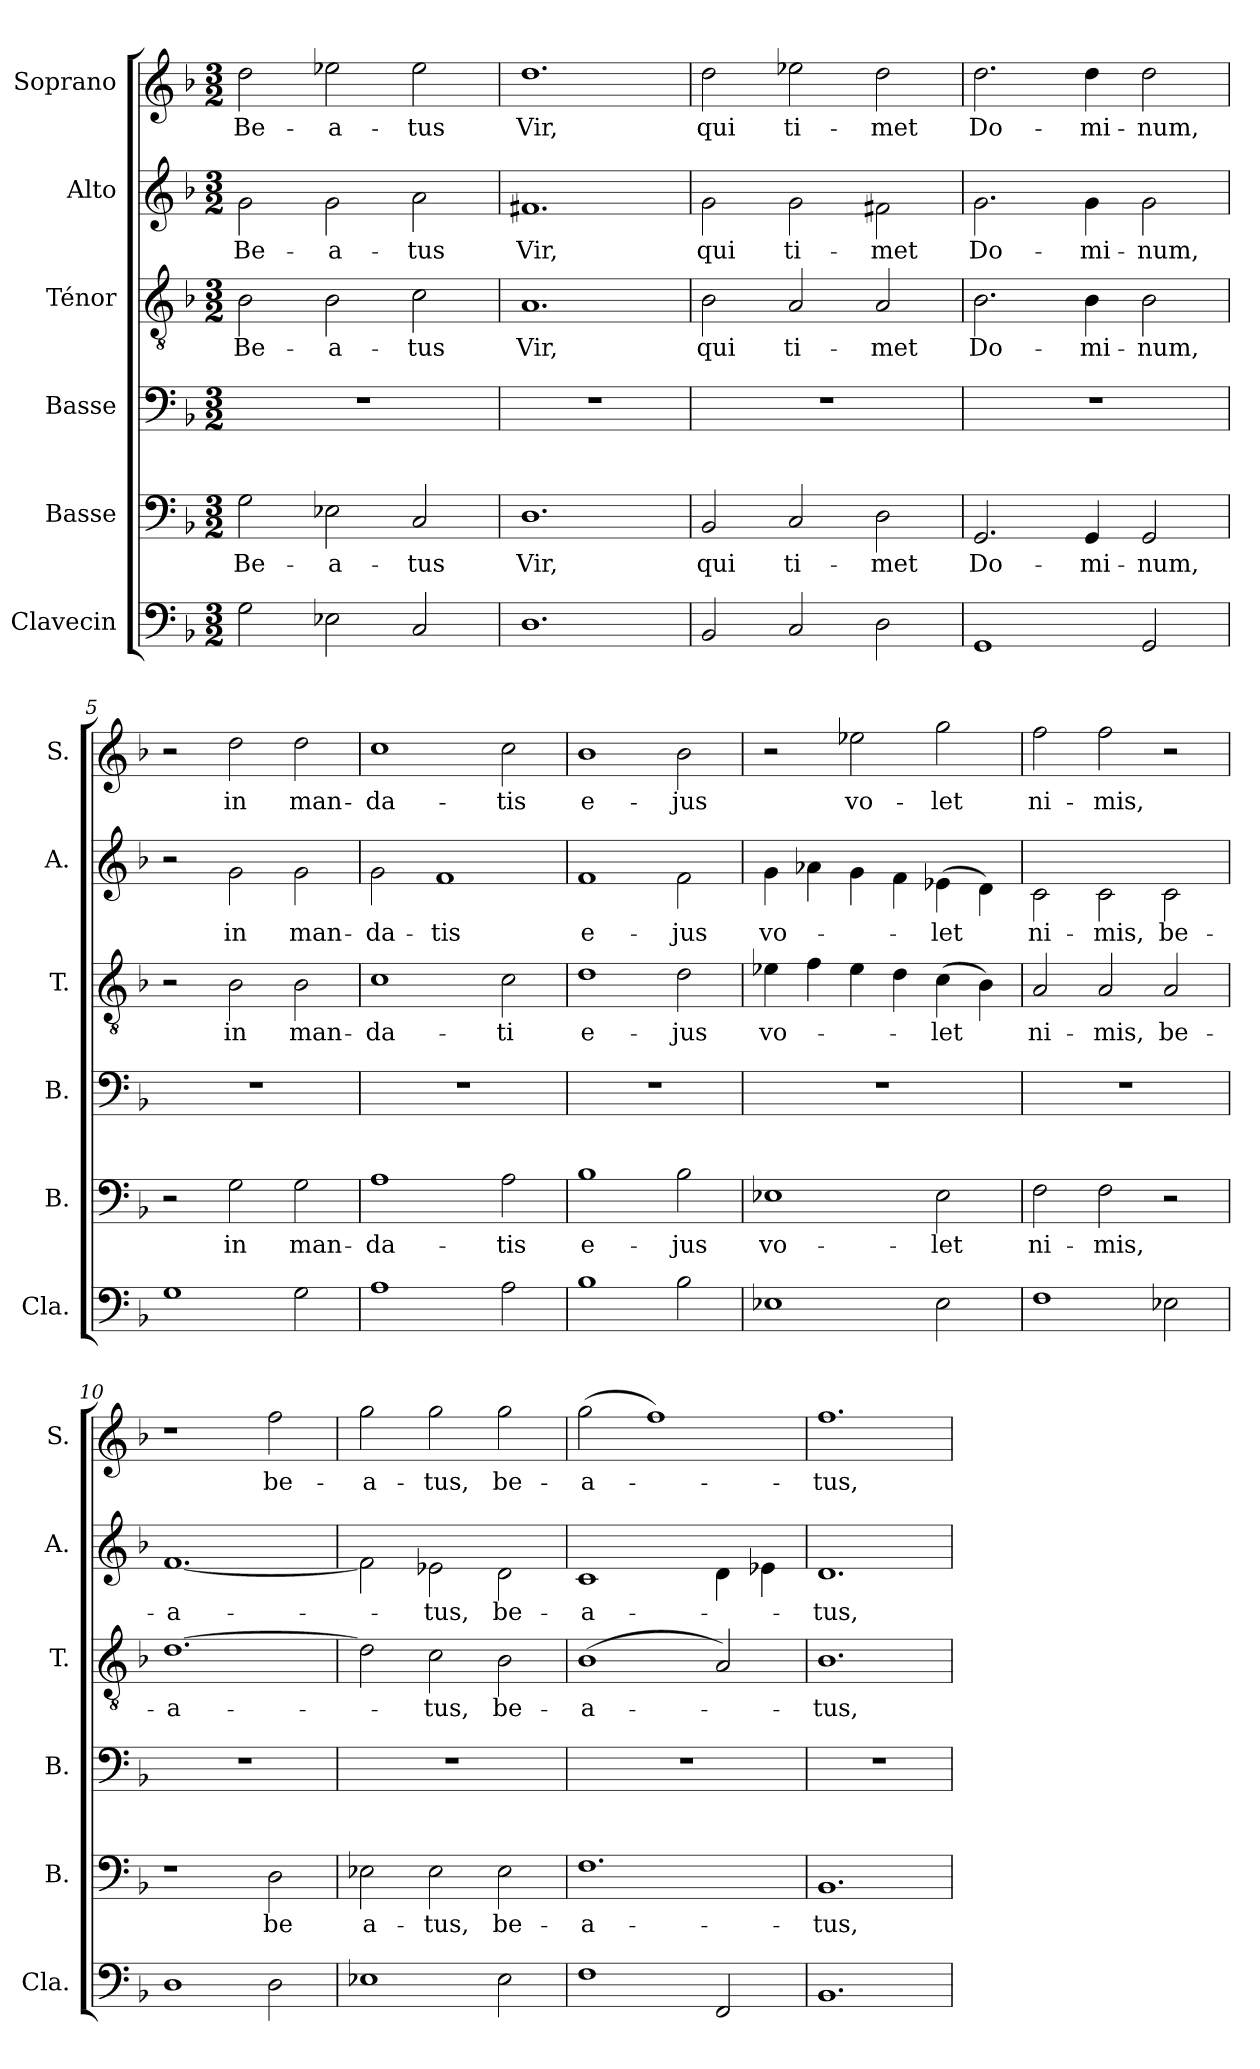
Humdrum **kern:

**kern	**kern	**text	**kern	**kern	**text	**kern	**text	**kern	**text
*part6	*part5	*part5	*part4	*part3	*part3	*part2	*part2	*part1	*part1
*staff6	*staff5	*staff5	*staff4	*staff3	*staff3	*staff2	*staff2	*staff1	*staff1
*I"Clavecin	*I"Basse	*	*I"Basse	*I"Ténor	*	*I"Alto	*	*I"Soprano	*
*I'Cla.	*I'B.	*	*I'B.	*I'T.	*	*I'A.	*	*I'S.	*
*clefF4	*clefF4	*	*clefF4	*clefGv2	*	*clefG2	*	*clefG2	*
*k[b-]	*k[b-]	*	*k[b-]	*k[b-]	*	*k[b-]	*	*k[b-]	*
*M3/2	*M3/2	*	*M3/2	*M3/2	*	*M3/2	*	*M3/2	*
*MM288	*MM288	*	*MM288	*MM288	*	*MM288	*	*MM288	*
=1	=1	=1	=1	=1	=1	=1	=1	=1	=1
!	!	!LO:LY:b	!	!	!LO:LY:b	!	!LO:LY:b	!	!LO:LY:b
2G\	2G\	Be-	1.r	2B-\	Be-	2g\	Be-	2dd\	Be-
!	!	!LO:LY:b	!	!	!LO:LY:b	!	!LO:LY:b	!	!LO:LY:b
2E-X\	2E-X\	-a-	.	2B-\	-a-	2g\	-a-	2ee-X\	-a-
!	!	!LO:LY:b	!	!	!LO:LY:b	!	!LO:LY:b	!	!LO:LY:b
2C/	2C/	-tus	.	2c\	-tus	2a\	-tus	2ee-\	-tus
=2	=2	=2	=2	=2	=2	=2	=2	=2	=2
!	!	!LO:LY:b	!	!	!LO:LY:b	!	!LO:LY:b	!	!LO:LY:b
1.D	1.D	Vir,	1.r	1.A	Vir,	1.f#X	Vir,	1.dd	Vir,
=3	=3	=3	=3	=3	=3	=3	=3	=3	=3
!	!	!LO:LY:b	!	!	!LO:LY:b	!	!LO:LY:b	!	!LO:LY:b
2BB-/	2BB-/	qui	1.r	2B-\	qui	2g\	qui	2dd\	qui
!	!	!LO:LY:b	!	!	!LO:LY:b	!	!LO:LY:b	!	!LO:LY:b
2C/	2C/	ti-	.	2A/	ti-	2g\	ti-	2ee-X\	ti-
!	!	!LO:LY:b	!	!	!LO:LY:b	!	!LO:LY:b	!	!LO:LY:b
2D\	2D\	-met	.	2A/	-met	2f#X\	-met	2dd\	-met
=4	=4	=4	=4	=4	=4	=4	=4	=4	=4
!	!	!LO:LY:b	!	!	!LO:LY:b	!	!LO:LY:b	!	!LO:LY:b
1GG	2.GG/	Do-	1.r	2.B-\	Do-	2.g\	Do-	2.dd\	Do-
!	!	!LO:LY:b	!	!	!LO:LY:b	!	!LO:LY:b	!	!LO:LY:b
.	4GG/	-mi-	.	4B-\	-mi-	4g\	-mi-	4dd\	-mi-
!	!	!LO:LY:b	!	!	!LO:LY:b	!	!LO:LY:b	!	!LO:LY:b
2GG/	2GG/	-num,	.	2B-\	-num,	2g\	-num,	2dd\	-num,
=5	=5	=5	=5	=5	=5	=5	=5	=5	=5
1G	2r	.	1.r	2r	.	2r	.	2r	.
!	!	!LO:LY:b	!	!	!LO:LY:b	!	!LO:LY:b	!	!LO:LY:b
.	2G\	in	.	2B-\	in	2g\	in	2dd\	in
!	!	!LO:LY:b	!	!	!LO:LY:b	!	!LO:LY:b	!	!LO:LY:b
2G\	2G\	man-	.	2B-\	man-	2g\	man-	2dd\	man-
=6	=6	=6	=6	=6	=6	=6	=6	=6	=6
!	!	!LO:LY:b	!	!	!LO:LY:b	!	!LO:LY:b	!	!LO:LY:b
1A	1A	-da-	1.r	1c	-da-	2g\	-da-	1cc	-da-
!	!	!	!	!	!	!	!LO:LY:b	!	!
.	.	.	.	.	.	1f	-tis	.	.
!	!	!LO:LY:b	!	!	!LO:LY:b	!	!	!	!LO:LY:b
2A\	2A\	-tis	.	2c\	-ti	.	.	2cc\	-tis
=7	=7	=7	=7	=7	=7	=7	=7	=7	=7
!	!	!LO:LY:b	!	!	!LO:LY:b	!	!LO:LY:b	!	!LO:LY:b
1B-	1B-	e-	1.r	1d	e-	1f	e-	1b-	e-
!	!	!LO:LY:b	!	!	!LO:LY:b	!	!LO:LY:b	!	!LO:LY:b
2B-\	2B-\	-jus	.	2d\	-jus	2f\	-jus	2b-\	-jus
=8	=8	=8	=8	=8	=8	=8	=8	=8	=8
!	!	!LO:LY:b	!	!	!LO:LY:b	!	!LO:LY:b	!	!
1E-X	1E-X	vo-	1.r	4e-X\	vo-	4g\	vo-	2r	.
.	.	.	.	4f\	.	4a-X\	.	.	.
!	!	!	!	!	!	!	!	!	!LO:LY:b
.	.	.	.	4e-\	.	4g\	.	2ee-X\	vo-
.	.	.	.	4d\	.	4f\	.	.	.
!	!	!LO:LY:b	!	!	!LO:LY:b	!	!LO:LY:b	!	!LO:LY:b
2E-\	2E-\	-let	.	(>4c\	-let	(>4e-X\	-let	2gg\	-let
.	.	.	.	4B-\)	.	4d\)	.	.	.
!!LO:LB:g=z
=9	=9	=9	=9	=9	=9	=9	=9	=9	=9
!	!	!LO:LY:b	!	!	!LO:LY:b	!	!LO:LY:b	!	!LO:LY:b
1F	2F\	ni-	1.r	2A/	ni-	2c\	ni-	2ff\	ni-
!	!	!LO:LY:b	!	!	!LO:LY:b	!	!LO:LY:b	!	!LO:LY:b
.	2F\	-mis,	.	2A/	-mis,	2c\	-mis,	2ff\	-mis,
!	!	!	!	!	!LO:LY:b	!	!LO:LY:b	!	!
2E-X\	2r	.	.	2A/	be-	2c\	be-	2r	.
=10	=10	=10	=10	=10	=10	=10	=10	=10	=10
!	!	!	!	!	!LO:LY:b	!	!LO:LY:b	!	!
1D	1r	.	1.r	[1.d	-a-	[1.f	-a-	1r	.
!	!	!LO:LY:b	!	!	!	!	!	!	!LO:LY:b
2D\	2D\	be	.	.	.	.	.	2ff\	be-
=11	=11	=11	=11	=11	=11	=11	=11	=11	=11
!	!	!LO:LY:b	!	!	!	!	!	!	!LO:LY:b
1E-X	2E-X\	a-	1.r	2d\]	.	2f\]	.	2gg\	-a-
!	!	!LO:LY:b	!	!	!LO:LY:b	!	!LO:LY:b	!	!LO:LY:b
.	2E-\	-tus,	.	2c\	-tus,	2e-X\	-tus,	2gg\	-tus,
!	!	!LO:LY:b	!	!	!LO:LY:b	!	!LO:LY:b	!	!LO:LY:b
2E-\	2E-\	be-	.	2B-\	be-	2d\	be-	2gg\	be-
=12	=12	=12	=12	=12	=12	=12	=12	=12	=12
!	!	!LO:LY:b	!	!	!LO:LY:b	!	!LO:LY:b	!	!LO:LY:b
1F	1.F	-a-	1.r	(>1B-	-a-	1c	-a-	(>2gg\	-a-
.	.	.	.	.	.	.	.	1ff)	.
2FF/	.	.	.	2A/)	.	4d\	.	.	.
.	.	.	.	.	.	4e-X\	.	.	.
=13	=13	=13	=13	=13	=13	=13	=13	=13	=13
!	!	!LO:LY:b	!	!	!LO:LY:b	!	!LO:LY:b	!	!LO:LY:b
1.BB-	1.BB-	-tus,	1.r	1.B-	-tus,	1.d	-tus,	1.ff	-tus,
=	=	=	=	=	=	=	=	=	=
*-	*-	*-	*-	*-	*-	*-	*-	*-	*-
